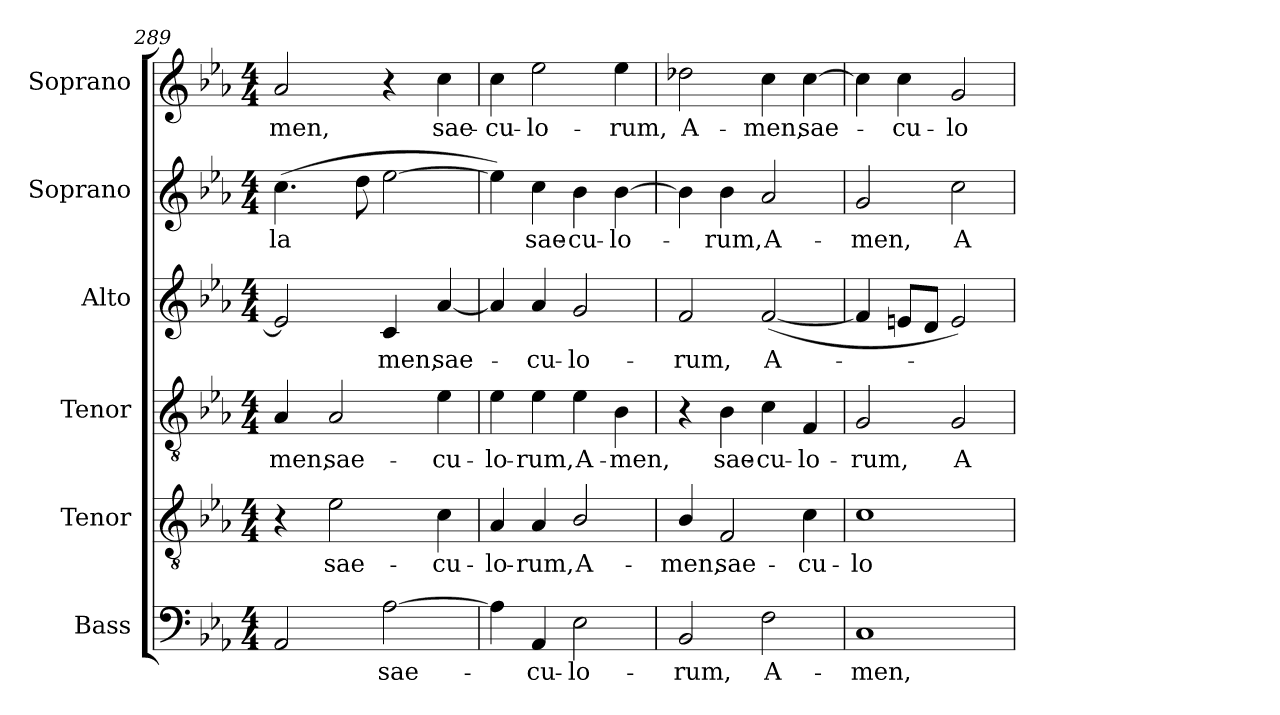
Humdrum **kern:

**kern	**text	**kern	**text	**kern	**text	**kern	**text	**kern	**text	**kern	**text
*part6	*part6	*part5	*part5	*part4	*part4	*part3	*part3	*part2	*part2	*part1	*part1
*staff6	*staff6	*staff5	*staff5	*staff4	*staff4	*staff3	*staff3	*staff2	*staff2	*staff1	*staff1
*I"Bass	*	*I"Tenor	*	*I"Tenor	*	*I"Alto	*	*I"Soprano	*	*I"Soprano	*
*I'B	*	*I'T	*	*I'T	*	*I'A	*	*I'S	*	*I'S	*
*clefF4	*	*clefGv2	*	*clefGv2	*	*clefG2	*	*clefG2	*	*clefG2	*
*	*	*ITrd7c12	*	*ITrd7c12	*	*	*	*	*	*	*
*k[b-e-a-]	*	*k[b-e-a-]	*	*k[b-e-a-]	*	*k[b-e-a-]	*	*k[b-e-a-]	*	*k[b-e-a-]	*
*E-:	*	*E-:	*	*E-:	*	*E-:	*	*E-:	*	*E-:	*
*M4/4	*	*M4/4	*	*M4/4	*	*M4/4	*	*M4/4	*	*M4/4	*
=289	=289	=289	=289	=289	=289	=289	=289	=289	=289	=289	=289
!	!	!	!	!	!LO:LY:b:color=#000000	!	!	!	!	!	!
!	!	!	!	!	!	!	!	!	!LO:LY:b:color=#000000	!	!
!	!	!	!	!	!	!	!	!	!	!	!LO:LY:b:color=#000000
2AA-i/	.	4r	.	4AA-i/	-men,	2e-i/]	.	(4.cci\	-la	2a-i/	-men,
!	!	!	!LO:LY:b:color=#000000	!	!	!	!	!	!	!	!
!	!	!	!	!	!LO:LY:b:color=#000000	!	!	!	!	!	!
.	.	2E-i\	sae-	2AA-i/	sae-	.	.	.	.	.	.
.	.	.	.	.	.	.	.	8ddi\	.	.	.
!	!LO:LY:b:color=#000000	!	!	!	!	!	!	!	!	!	!
!	!	!	!	!	!	!	!LO:LY:b:color=#000000	!	!	!	!
[2A-i\	sae-	.	.	.	.	4ci/	-men,	[2ee-i\	.	4r	.
!	!	!	!LO:LY:b:color=#000000	!	!	!	!	!	!	!	!
!	!	!	!	!	!LO:LY:b:color=#000000	!	!	!	!	!	!
!	!	!	!	!	!	!	!LO:LY:b:color=#000000	!	!	!	!
!	!	!	!	!	!	!	!	!	!	!	!LO:LY:b:color=#000000
.	.	4Ci\	-cu-	4E-i\	-cu-	[4a-i/	sae-	.	.	4cci\	sae-
=290	=290	=290	=290	=290	=290	=290	=290	=290	=290	=290	=290
!	!	!	!LO:LY:b:color=#000000	!	!	!	!	!	!	!	!
!	!	!	!	!	!LO:LY:b:color=#000000	!	!	!	!	!	!
!	!	!	!	!	!	!	!	!	!	!	!LO:LY:b:color=#000000
4A-i\]	.	4AA-i/	-lo-	4E-i\	-lo-	4a-i/]	.	4ee-i\])	.	4cci\	-cu-
!	!LO:LY:b:color=#000000	!	!	!	!	!	!	!	!	!	!
!	!	!	!LO:LY:b:color=#000000	!	!	!	!	!	!	!	!
!	!	!	!	!	!LO:LY:b:color=#000000	!	!	!	!	!	!
!	!	!	!	!	!	!	!LO:LY:b:color=#000000	!	!	!	!
!	!	!	!	!	!	!	!	!	!LO:LY:b:color=#000000	!	!
!	!	!	!	!	!	!	!	!	!	!	!LO:LY:b:color=#000000
4AA-i/	-cu-	4AA-i/	-rum,	4E-i\	-rum,	4a-i/	-cu-	4cci\	sae-	2ee-i\	-lo-
!	!LO:LY:b:color=#000000	!	!	!	!	!	!	!	!	!	!
!	!	!	!LO:LY:b:color=#000000	!	!	!	!	!	!	!	!
!	!	!	!	!	!LO:LY:b:color=#000000	!	!	!	!	!	!
!	!	!	!	!	!	!	!LO:LY:b:color=#000000	!	!	!	!
!	!	!	!	!	!	!	!	!	!LO:LY:b:color=#000000	!	!
2E-i\	-lo-	2BB-i/	A-	4E-i\	A-	2gi/	-lo-	4b-i\	-cu-	.	.
!	!	!	!	!	!LO:LY:b:color=#000000	!	!	!	!	!	!
!	!	!	!	!	!	!	!	!	!LO:LY:b:color=#000000	!	!
!	!	!	!	!	!	!	!	!	!	!	!LO:LY:b:color=#000000
.	.	.	.	4BB-i\	-men,	.	.	[4b-i\	-lo-	4ee-i\	-rum,
!!LO:LB:g=z
=291	=291	=291	=291	=291	=291	=291	=291	=291	=291	=291	=291
!	!LO:LY:b:color=#000000	!	!	!	!	!	!	!	!	!	!
!	!	!	!LO:LY:b:color=#000000	!	!	!	!	!	!	!	!
!	!	!	!	!	!	!	!LO:LY:b:color=#000000	!	!	!	!
!	!	!	!	!	!	!	!	!	!	!	!LO:LY:b:color=#000000
2BB-i/	-rum,	4BB-i/	-men,	4r	.	2fi/	-rum,	4b-i\]	.	2dd-Xi\	A-
!	!	!	!LO:LY:b:color=#000000	!	!	!	!	!	!	!	!
!	!	!	!	!	!LO:LY:b:color=#000000	!	!	!	!	!	!
!	!	!	!	!	!	!	!	!	!LO:LY:b:color=#000000	!	!
.	.	2FFi/	sae-	4BB-i\	sae-	.	.	4b-i\	-rum,	.	.
!	!LO:LY:b:color=#000000	!	!	!	!	!	!	!	!	!	!
!	!	!	!	!	!LO:LY:b:color=#000000	!	!	!	!	!	!
!	!	!	!	!	!	!	!LO:LY:b:color=#000000	!	!	!	!
!	!	!	!	!	!	!	!	!	!LO:LY:b:color=#000000	!	!
!	!	!	!	!	!	!	!	!	!	!	!LO:LY:b:color=#000000
2Fi\	A-	.	.	4Ci\	-cu-	([2fi/	A-	2a-i/	A-	4cci\	-men,
!	!	!	!LO:LY:b:color=#000000	!	!	!	!	!	!	!	!
!	!	!	!	!	!LO:LY:b:color=#000000	!	!	!	!	!	!
!	!	!	!	!	!	!	!	!	!	!	!LO:LY:b:color=#000000
.	.	4Ci\	-cu-	4FFi/	-lo-	.	.	.	.	[4cci\	sae-
=292	=292	=292	=292	=292	=292	=292	=292	=292	=292	=292	=292
!	!LO:LY:b:color=#000000	!	!	!	!	!	!	!	!	!	!
!	!	!	!LO:LY:b:color=#000000	!	!	!	!	!	!	!	!
!	!	!	!	!	!LO:LY:b:color=#000000	!	!	!	!	!	!
!	!	!	!	!	!	!	!	!	!LO:LY:b:color=#000000	!	!
1Ci	-men,	1Ci	-lo-	2GGi/	-rum,	4fi/]	.	2gi/	-men,	4cci\]	.
!	!	!	!	!	!	!	!	!	!	!	!LO:LY:b:color=#000000
.	.	.	.	.	.	8eni/L	.	.	.	4cci\	-cu-
.	.	.	.	.	.	8di/J	.	.	.	.	.
!	!	!	!	!	!LO:LY:b:color=#000000	!	!	!	!	!	!
!	!	!	!	!	!	!	!	!	!LO:LY:b:color=#000000	!	!
!	!	!	!	!	!	!	!	!	!	!	!LO:LY:b:color=#000000
.	.	.	.	2GGi/	A-	2ei/)	.	2cci\	A-	2gi/	-lo-
=	=	=	=	=	=	=	=	=	=	=	=
*-	*-	*-	*-	*-	*-	*-	*-	*-	*-	*-	*-
